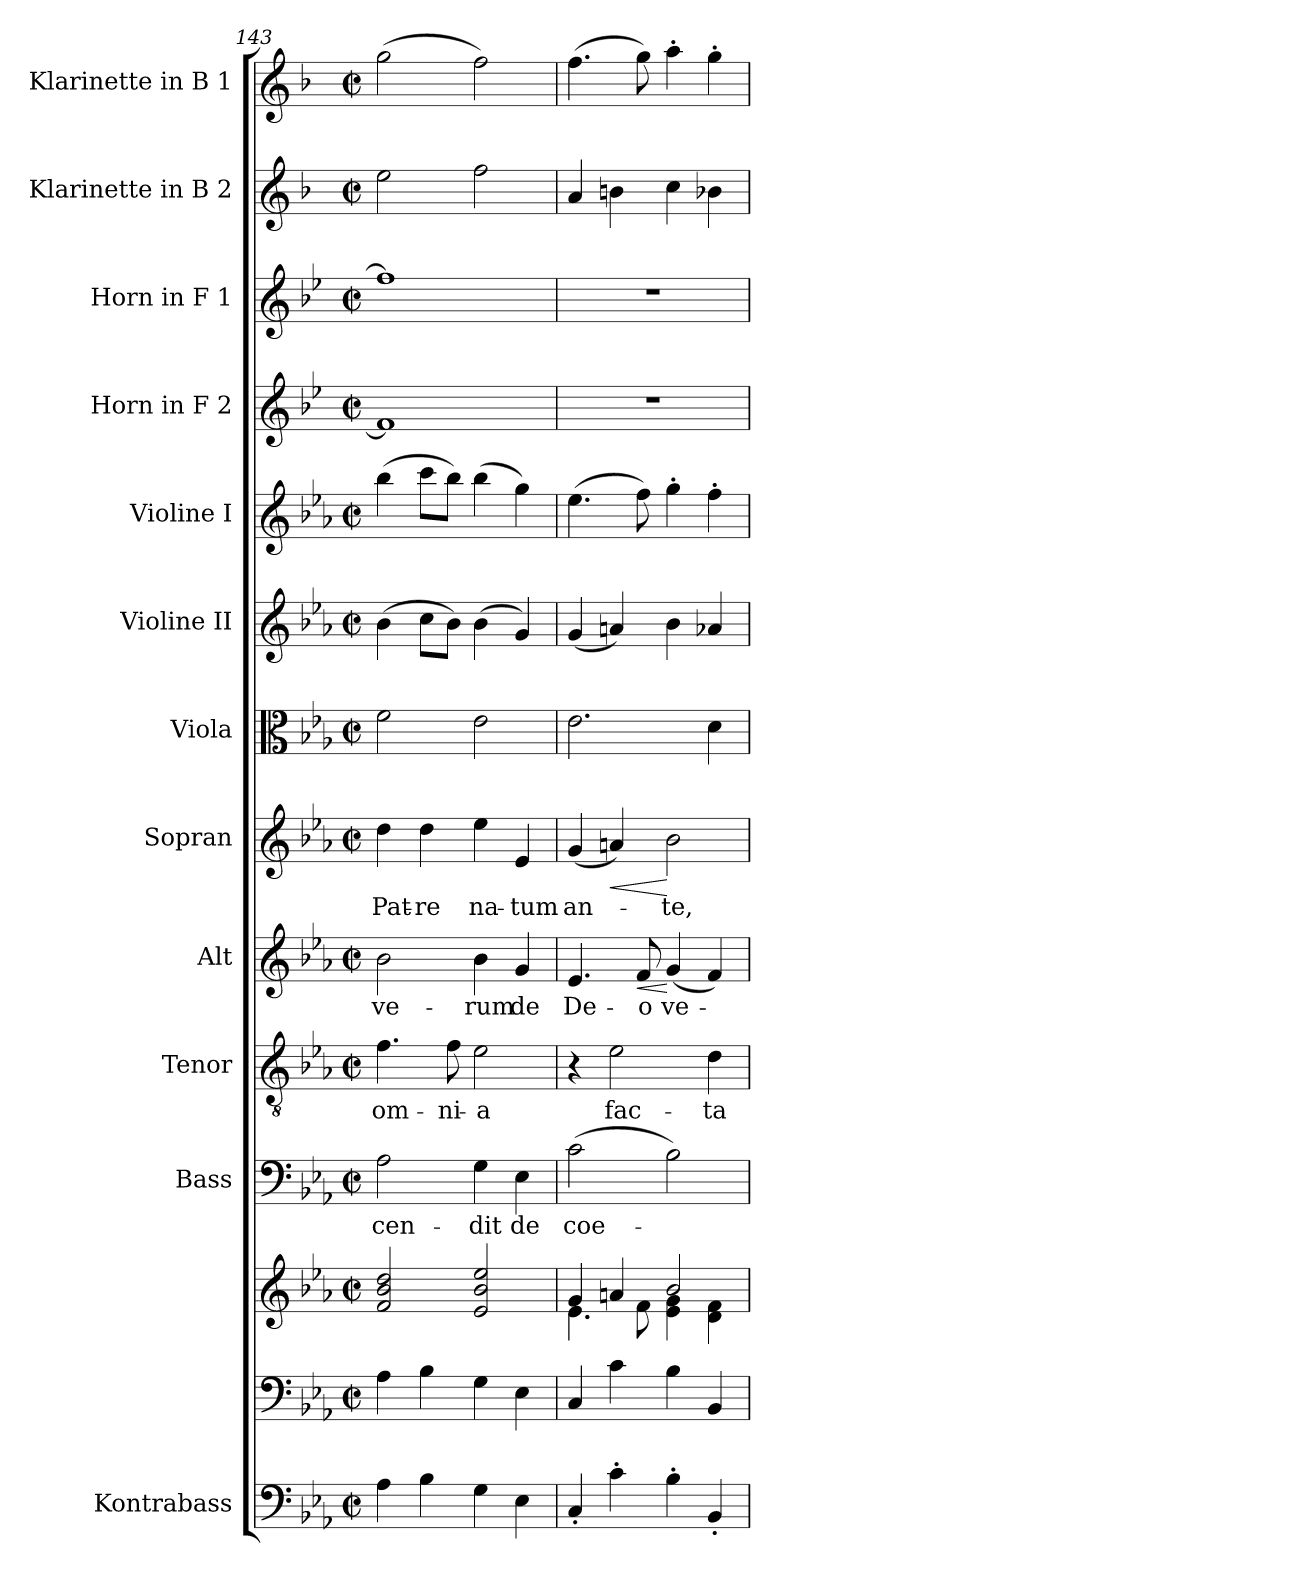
**kern	**kern	**kern	**kern	**text	**kern	**text	**kern	**text	**dynam	**kern	**text	**dynam	**kern	**kern	**kern	**kern	**kern	**kern	**kern
*part13	*part12	*part12	*part11	*part11	*part10	*part10	*part9	*part9	*part9	*part8	*part8	*part8	*part7	*part6	*part5	*part4	*part3	*part2	*part1
*staff14	*staff13	*staff12	*staff11	*staff11	*staff10	*staff10	*staff9	*staff9	*staff9	*staff8	*staff8	*staff8	*staff7	*staff6	*staff5	*staff4	*staff3	*staff2	*staff1
*I"Kontrabass	*	*	*I"Bass	*	*I"Tenor	*	*I"Alt	*	*	*I"Sopran	*	*	*I"Viola	*I"Violine II	*I"Violine I	*I"Horn in F 2	*I"Horn in F 1	*I"Klarinette in B 2	*I"Klarinette in B 1
*I'Kb.	*	*	*I'B	*	*I'T	*	*I'A	*	*	*I'S	*	*	*I'Vla.	*I'Vl. II	*I'Vl. I	*I'Hrn. 2	*I'Hrn. 1	*	*
*clefF4	*clefF4	*clefG2	*clefF4	*	*clefGv2	*	*clefG2	*	*	*clefG2	*	*	*clefC3	*clefG2	*clefG2	*clefG2	*clefG2	*clefG2	*clefG2
*ITrd7c12	*	*	*	*	*	*	*	*	*	*	*	*	*	*	*	*ITrd4c7	*ITrd4c7	*ITrd1c2	*ITrd1c2
*k[b-e-a-]	*k[b-e-a-]	*k[b-e-a-]	*k[b-e-a-]	*	*k[b-e-a-]	*	*k[b-e-a-]	*	*	*k[b-e-a-]	*	*	*k[b-e-a-]	*k[b-e-a-]	*k[b-e-a-]	*k[b-e-a-]	*k[b-e-a-]	*k[b-e-a-]	*k[b-e-a-]
*E-:	*E-:	*E-:	*E-:	*	*E-:	*	*E-:	*	*	*E-:	*	*	*E-:	*E-:	*E-:	*E-:	*E-:	*E-:	*E-:
*M2/2	*M2/2	*M2/2	*M2/2	*	*M2/2	*	*M2/2	*	*	*M2/2	*	*	*M2/2	*M2/2	*M2/2	*M2/2	*M2/2	*M2/2	*M2/2
*met(c|)	*met(c|)	*met(c|)	*met(c|)	*	*met(c|)	*	*met(c|)	*	*	*met(c|)	*	*	*met(c|)	*met(c|)	*met(c|)	*met(c|)	*met(c|)	*met(c|)	*met(c|)
=143	=143	=143	=143	=143	=143	=143	=143	=143	=143	=143	=143	=143	=143	=143	=143	=143	=143	=143	=143
!	!	!	!	!LO:LY:b	!	!LO:LY:b	!	!LO:LY:b	!	!	!LO:LY:b	!	!	!	!	!	!	!	!
4AA-\	4A-\	2f/ 2b-/ 2dd/	2A-\	-cen-	4.f\	om-	2b-\	ve-	.	4dd\	Pat-	.	2f\	(>4b-\	(>4bb-\	1B-]	1b-]	2dd\	(>2ff\
!	!	!	!	!	!	!	!	!	!	!	!LO:LY:b	!	!	!	!	!	!	!	!
4BB-\	4B-\	.	.	.	.	.	.	.	.	4dd\	-re	.	.	8cc\L	8ccc\L	.	.	.	.
!	!	!	!	!	!	!LO:LY:b	!	!	!	!	!	!	!	!	!	!	!	!	!
.	.	.	.	.	8f\	-ni-	.	.	.	.	.	.	.	8b-\J)	8bb-\J)	.	.	.	.
!	!	!	!	!LO:LY:b	!	!LO:LY:b	!	!LO:LY:b	!	!	!LO:LY:b	!	!	!	!	!	!	!	!
4GG\	4G\	2e-/ 2b-/ 2ee-/	4G\	-dit	2e-\	-a	4b-\	-rum	.	4ee-\	na-	.	2e-\	(>4b-\	(>4bb-\	.	.	2ee-\	2ee-\)
!	!	!	!	!LO:LY:b	!	!	!	!LO:LY:b	!	!	!LO:LY:b	!	!	!	!	!	!	!	!
4EE-\	4E-\	.	4E-\	de	.	.	4g/	de	.	4e-/	-tum	.	.	4g/)	4gg\)	.	.	.	.
=144	=144	=144	=144	=144	=144	=144	=144	=144	=144	=144	=144	=144	=144	=144	=144	=144	=144	=144	=144
*	*	*^	*	*	*	*	*	*	*	*	*	*	*	*	*	*	*	*	*
!	!	!	!	!	!LO:LY:b	!	!	!	!LO:LY:b	!	!	!LO:LY:b	!	!	!	!	!	!	!	!
4CC'</	4C/	4g/	4.e-\	(>2c\	coe-	4r	.	4.e-/	De-	.	(<4g/	an-	.	2.e-\	(<4g/	(>4.ee-\	1r	1r	4g/	(>4.ee-\
!	!	!	!	!	!	!	!LO:LY:b	!	!	!	!	!	!LO:HP:b	!	!	!	!	!	!	!
4C'>\	4c\	4an/	.	.	.	2e-\	fac-	.	.	.	4an/)	.	<	.	4an/)	.	.	.	4an\	.
!	!	!	!	!	!	!	!	!	!LO:LY:b	!LO:HP:b	!	!	!	!	!	!	!	!	!	!
.	.	.	8f\	.	.	.	.	8f/	-o	<	.	.	.	.	.	8ff\)	.	.	.	8ff\)
!	!	!	!	!	!	!	!	!	!LO:LY:b	!	!	!LO:LY:b	!	!	!	!	!	!	!	!
4BB-'>\	4B-\	2b-/	4e-\ 4g\	2B-\)	.	.	.	(<4g/	ve-	[	2b-\	-te,	[	.	4b-\	4gg'>\	.	.	4b-\	4gg'>\
!	!	!	!	!	!	!	!LO:LY:b	!	!	!	!	!	!	!	!	!	!	!	!	!
4BBB-'</	4BB-/	.	4d\ 4f\	.	.	4d\	-ta	4f/)	.	.	.	.	.	4d\	4a-X/	4ff'>\	.	.	4a-X\	4ff'>\
*	*	*v	*v	*	*	*	*	*	*	*	*	*	*	*	*	*	*	*	*	*
=	=	=	=	=	=	=	=	=	=	=	=	=	=	=	=	=	=	=	=
*-	*-	*-	*-	*-	*-	*-	*-	*-	*-	*-	*-	*-	*-	*-	*-	*-	*-	*-	*-
